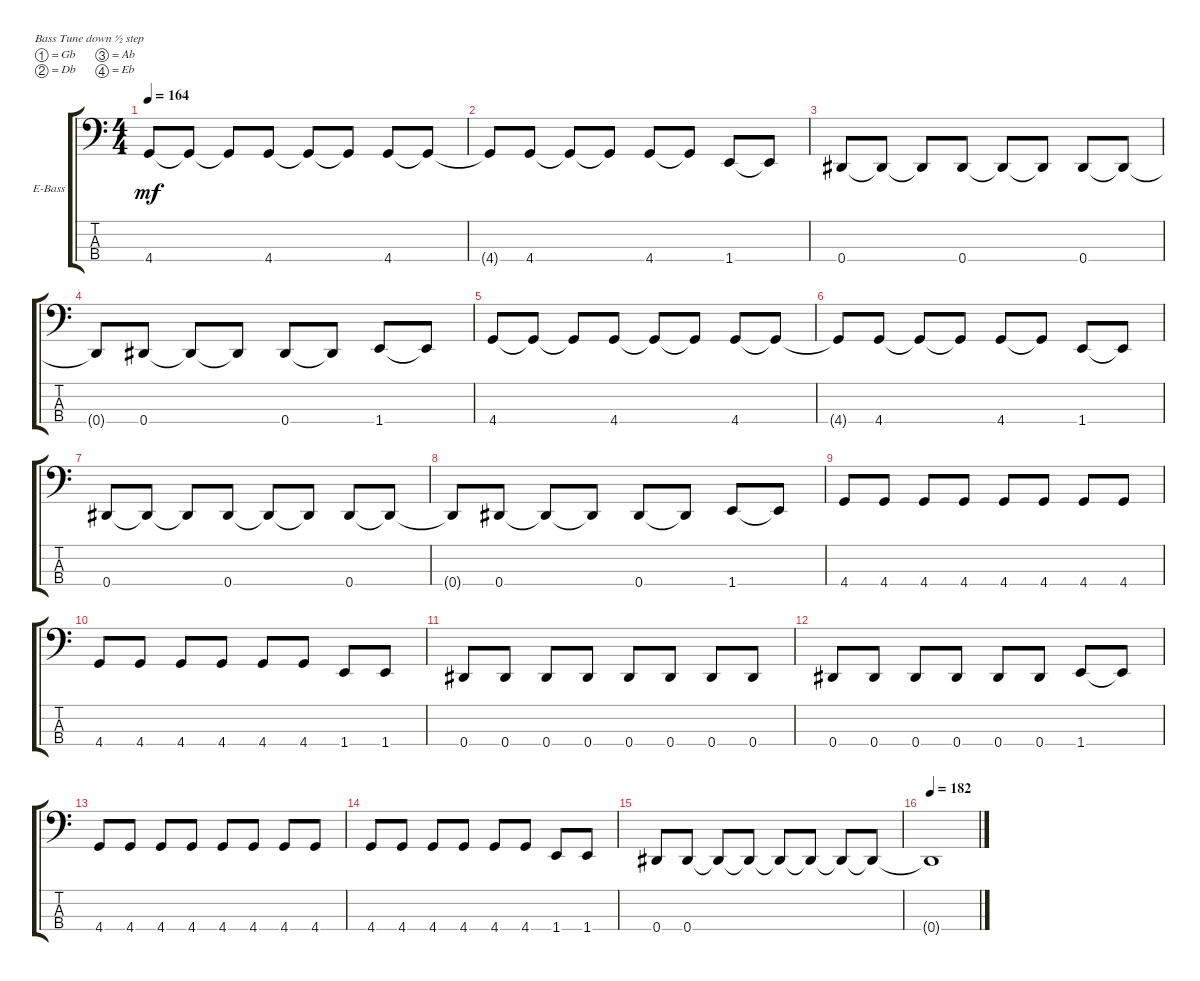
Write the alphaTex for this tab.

\bracketExtendMode groupsimilarinstruments
\firstSystemTrackNameOrientation horizontal
\otherSystemsTrackNameOrientation horizontal
\track ("Electric Bass" "E-Bass") {instrument electricbassfinger}
\staff {score tabs}
\tuning (Gb2 Db2 Ab1 Eb1)
\ts (4 4)
\tempo 164
\clef f4
\ks c
4.4.8{dy mf instrument electricbassfinger} 4.4{t}.8 4.4{t}.8 4.4.8 4.4{t}.8 4.4{t}.8 4.4.8 4.4{t}.8 |
4.4{t}.8 4.4.8 4.4{t}.8 4.4{t}.8 4.4.8 4.4{t}.8 1.4.8 1.4{t}.8 |
0.4.8 0.4{t}.8 0.4{t}.8 0.4.8 0.4{t}.8 0.4{t}.8 0.4.8 0.4{t}.8 |
0.4{t}.8 0.4.8 0.4{t}.8 0.4{t}.8 0.4.8 0.4{t}.8 1.4.8 1.4{t}.8 |
4.4.8 4.4{t}.8 4.4{t}.8 4.4.8 4.4{t}.8 4.4{t}.8 4.4.8 4.4{t}.8 |
4.4{t}.8 4.4.8 4.4{t}.8 4.4{t}.8 4.4.8 4.4{t}.8 1.4.8 1.4{t}.8 |
0.4.8 0.4{t}.8 0.4{t}.8 0.4.8 0.4{t}.8 0.4{t}.8 0.4.8 0.4{t}.8 |
0.4{t}.8 0.4.8 0.4{t}.8 0.4{t}.8 0.4.8 0.4{t}.8 1.4.8 1.4{t}.8 |
4.4.8 4.4.8 4.4.8 4.4.8 4.4.8 4.4.8 4.4.8 4.4.8 |
4.4.8 4.4.8 4.4.8 4.4.8 4.4.8 4.4.8 1.4.8 1.4.8 |
0.4.8 0.4.8 0.4.8 0.4.8 0.4.8 0.4.8 0.4.8 0.4.8 |
0.4.8 0.4.8 0.4.8 0.4.8 0.4.8 0.4.8 1.4.8 1.4{t}.8 |
4.4.8 4.4.8 4.4.8 4.4.8 4.4.8 4.4.8 4.4.8 4.4.8 |
4.4.8 4.4.8 4.4.8 4.4.8 4.4.8 4.4.8 1.4.8 1.4.8 |
0.4.8 0.4.8 0.4{t}.8 0.4{t}.8 0.4{t}.8 0.4{t}.8 0.4{t}.8 0.4{t}.8 |
\tempo 182
0.4{t}.1
